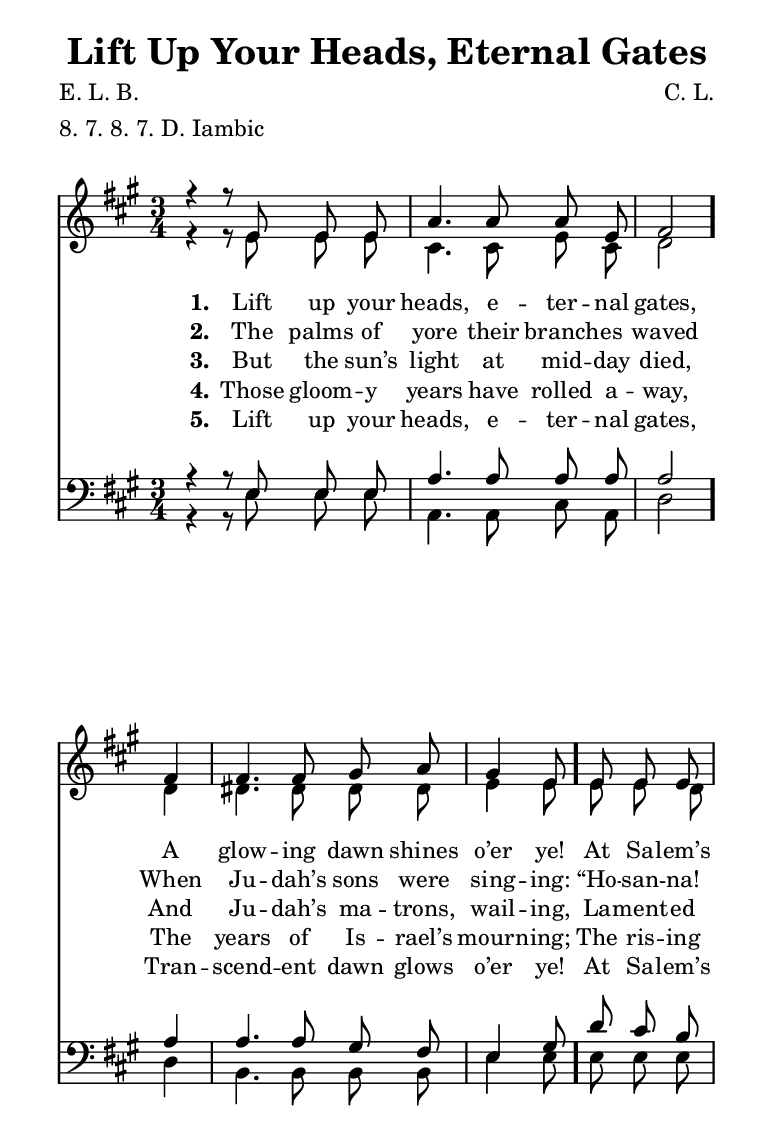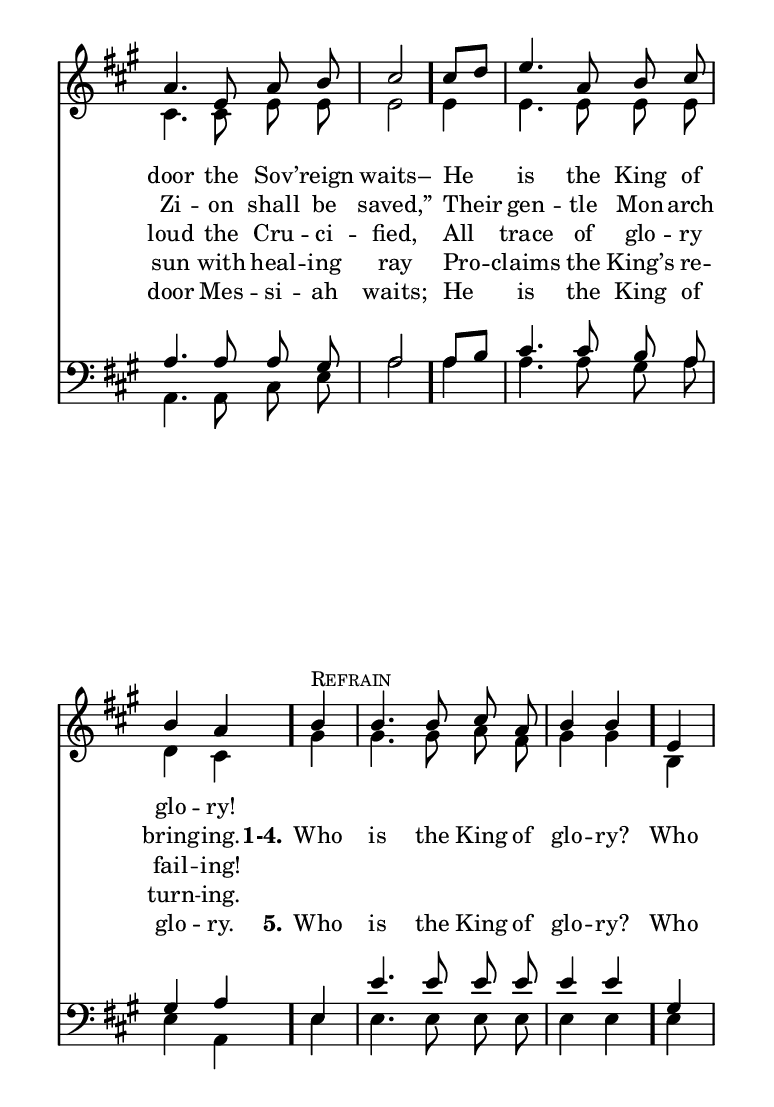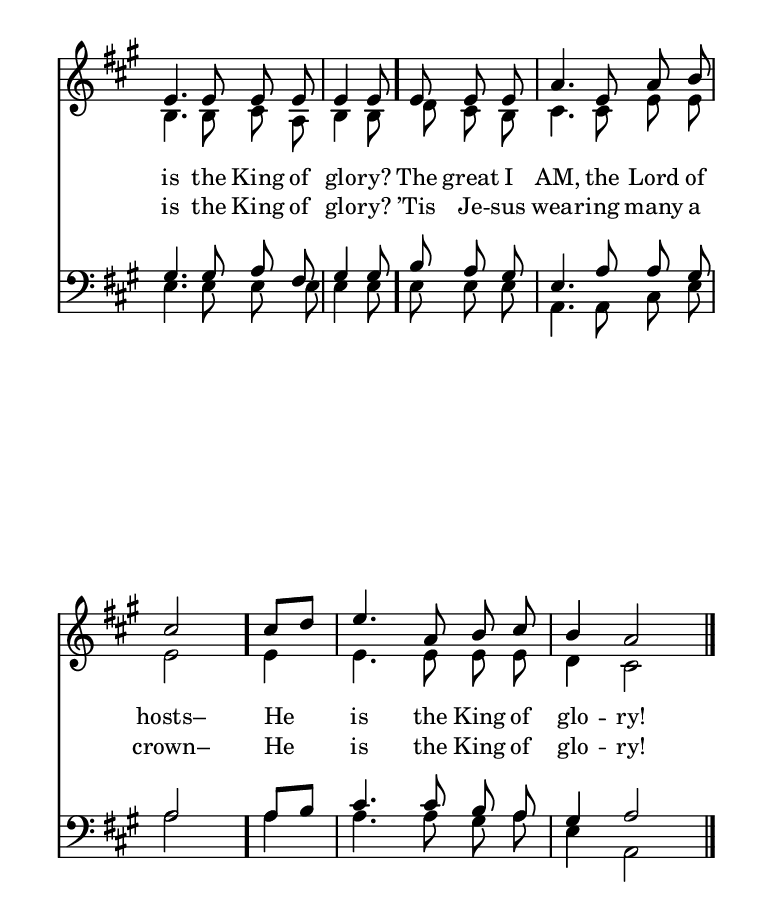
\include "common/global.ily"
\paper {
  \include "common/paper.ily"
}

\header{
  hymnnumber = "235"
  title = "Lift Up Your Heads, Eternal Gates"
  tunename = ""
  meter = "8. 7. 8. 7. D. Iambic"
  poet = "E. L. B."
  composer = "C. L."
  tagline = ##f
}

global = {
  \include "common/overrides.ily"
  \override Staff.TimeSignature.style = #'()
  \time 3/4
  \override Score.MetronomeMark.transparent = ##t % hide all fermata changes too
  \tempo 4=80
  \key a \major
  \autoBeamOff
}

patternA = { r4 r8 c c c | c4. c8 c c | c2 }
patternB = { c4 | c4. c8 c c | c4 c8 }
patternC = { c8 c c | c4. c8 c c | c2 }
patternD = { c8[ c] | c4. c8 c c | c4 c }
patternG = { c4 | c4. c8 c c | c4 c }

patternE = { c4 | c4. c8 c c | c4 c }
patternF = { c8[ c] | c4. c8 c c | c4 c2 }
patternH = { c4 | c4. c8 c c | c4 c2 }

notesSoprano = {
\global
\relative c' {

  r4 r8 e e e | a4. a8 a e | fis2
  fis4 | fis4. fis8 gis a | gis4 e8
  e8 e e | a4. e8 a b | cis2
  cis8[ d] | e4. a,8 b cis | b4 a

  << s^\markup { \small \caps "Refrain" }
  { b4 | b4. b8 cis a | b4 b } >>
  e,4 | e4. e8 e e | e4 e8
  e8 e e | a4. e8 a b | cis2
  cis8[ d] | e4. a,8 b cis | b4 a2

  \bar "|."

}
}

notesAlto = {
\global
\relative e' {

  \changePitch \patternA { e e e | cis cis e cis | d }
  \changePitch \patternB { d | dis dis dis dis | e e }
  \changePitch \patternC { e e d | cis cis e e | e }
  \changePitch \patternG { e | e e e e | d cis }

  \changePitch \patternE { gis' gis gis a fis  | gis gis }
  \changePitch \patternB { b, | b b cis a | b b }
  \changePitch \patternC { d cis b | cis cis e e | e }
  \changePitch \patternH { e | e e e e | d cis }

}
}

notesTenor = {
\global
\relative a {

  \changePitch \patternA { e e e | a a a a | a }
  \changePitch \patternB { a | a a gis fis | e gis }
  \changePitch \patternC { d' cis b | a a a gis | a }
  \changePitch \patternD { a b | cis cis b a | gis a }

  \changePitch \patternE { e | e' e e e | e e }
  \changePitch \patternB { gis, | gis gis a fis | gis gis }
  \changePitch \patternC { b a gis | e a a gis | a }
  \changePitch \patternF { a b | cis cis b a | gis a }

}
}

notesBass = {
\global
\relative f {

  \changePitch \patternA { e e e | a, a cis a | d }
  \changePitch \patternB { d | b b b b | e e }
  \changePitch \patternC { e e e | a, a cis e | a }
  \changePitch \patternG { a | a a gis a | e a, }

  \changePitch \patternE { e' | e e e e | e e }
  \changePitch \patternB { e | e e e e | e e }
  \changePitch \patternC { e e e | a, a cis e | a }
  \changePitch \patternH { a | a a gis a | e a, }

}
}

RefrainA = \lyricmode {
\set stanza = "1-4."

Who is the King of glo -- ry? \bar "."
Who is the King of glo -- ry? \bar "."
The great I AM, the Lord of hosts– \bar "."
He is the King of glo -- ry! \bar "."

}

RefrainE = \lyricmode {
\set stanza = "5."

Who is the King of glo -- ry?
Who is the King of glo -- ry?
’Tis Je -- sus wear -- ing many a crown–
He is the King of glo -- ry!

}

wordsA = \lyricmode {
\set stanza = "1."

Lift up your heads, e -- ter -- nal gates, \bar "."
A glow -- ing dawn shines o’er ye! \bar "."
At Sa -- lem’s door the Sov -- ’reign waits– \bar "."
He is the King of glo -- ry! \bar "."

}

wordsB = \lyricmode {
\set stanza = "2."

The palms of yore their branch -- es waved
When Ju -- dah’s sons were sing -- ing:
“Ho -- san -- na! Zi -- on shall be saved,”
Their gen -- tle Mon -- arch bring -- ing.

\RefrainA

}

wordsC = \lyricmode {
\set stanza = "3."

But the sun’s light at mid -- day died,
And Ju -- dah’s ma -- trons, wail -- ing,
La -- ment -- ed loud the Cru -- ci -- fied,
All trace of glo -- ry fail -- ing!

}

wordsD = \lyricmode {
\set stanza = "4."

Those gloom -- y years have rolled a -- way,
The years of Is -- rael’s mourn -- ing;
The ris -- ing sun with heal -- ing ray
Pro -- claims the King’s re -- turn -- ing.

}

wordsE = \lyricmode {
\set stanza = "5."

Lift up your heads, e -- ter -- nal gates,
Tran -- scend -- ent dawn glows o’er ye!
At Sa -- lem’s door Mes -- si -- ah waits;
He is the King of glo -- ry.

\RefrainE

}

\score {
  \context ChoirStaff <<
    \context Staff = upper <<
      \set ChoirStaff.systemStartDelimiter = #'SystemStartBar
      \context Voice  = sopranos { \voiceOne << \notesSoprano >> }
      \context Voice  = altos { \voiceTwo << \notesAlto >> }
      \context Lyrics = one   \lyricsto sopranos \wordsA
      \context Lyrics = two   \lyricsto sopranos \wordsB
      \context Lyrics = three \lyricsto sopranos \wordsC
      \context Lyrics = four  \lyricsto sopranos \wordsD
      \context Lyrics = five  \lyricsto sopranos \wordsE
    >>
    \context Staff = men <<
      \clef bass
      \context Voice  = tenors { \voiceOne << \notesTenor >> }
      \context Voice  = basses { \voiceTwo << \notesBass >> }
    >>
  >>
  \layout {
    \include "common/layout.ily"
  }
  \midi{
    \include "common/midi.ily"
  }
}

\version "2.18.2"  % necessary for upgrading to future LilyPond versions.

% vi:set et ts=2 sw=2 ai nocindent syntax=lilypond:
